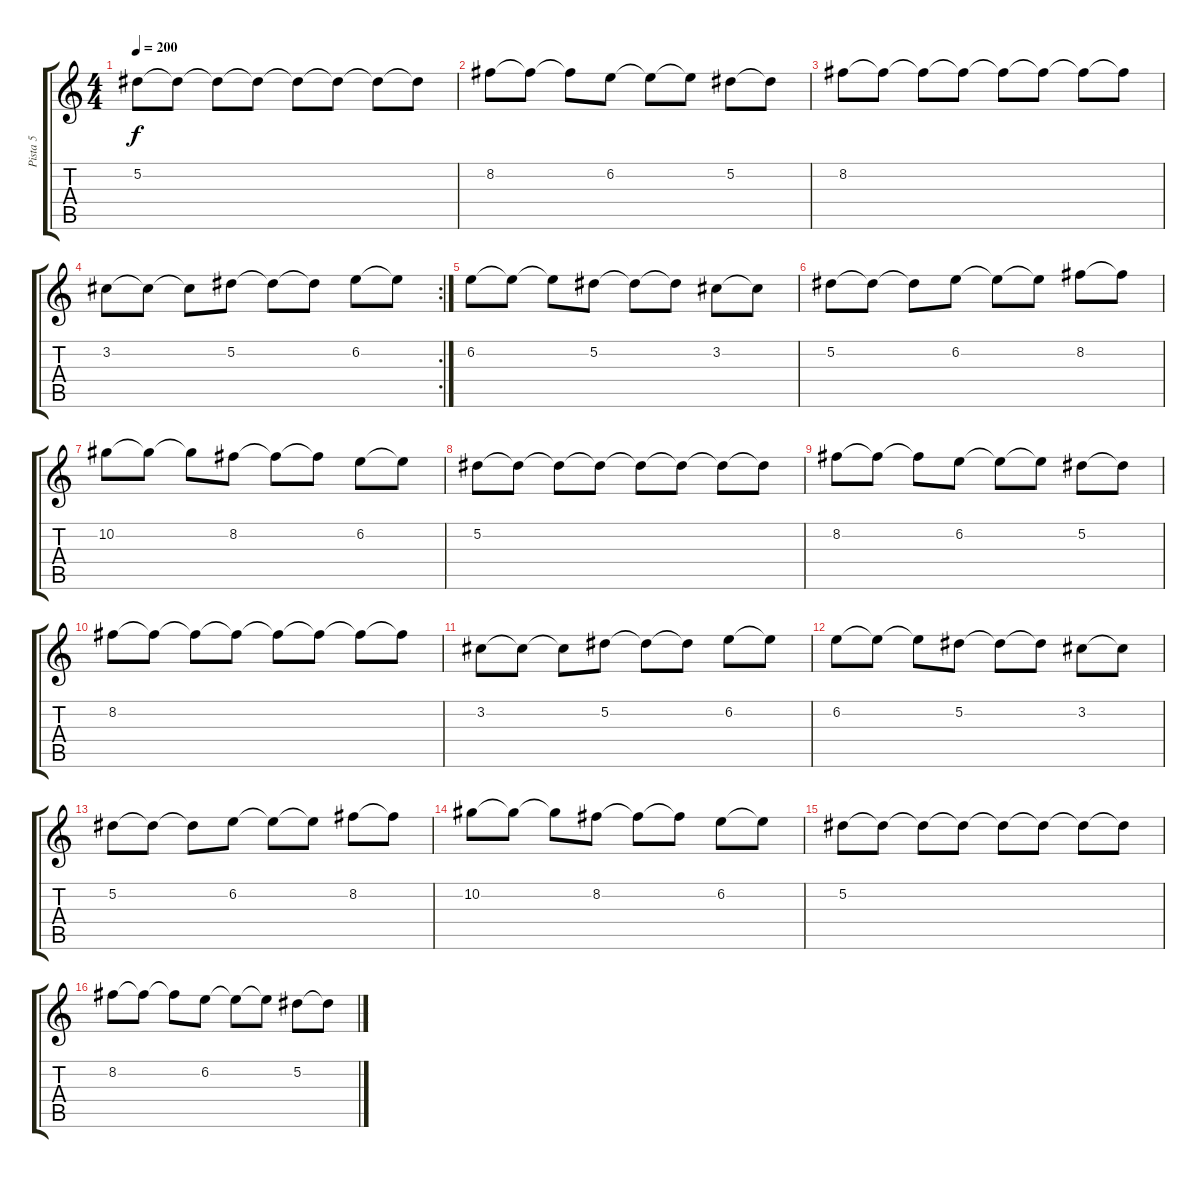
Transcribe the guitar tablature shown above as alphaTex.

\track ("Pista 5" "Pista 5") {instrument distortionguitar}
\staff {score tabs}
\tuning (Eb4 Bb3 Gb3 Db3 Ab2 Eb2) {hide}
\ts (4 4)
\tempo 200
\clef g2
\ks c
5.2.8{dy f} 5.2{t}.8 5.2{t}.8 5.2{t}.8 5.2{t}.8 5.2{t}.8 5.2{t}.8 5.2{t}.8 |
8.2.8 8.2{t}.8 8.2{t}.8 6.2.8 6.2{t}.8 6.2{t}.8 5.2.8 5.2{t}.8 |
8.2.8 8.2{t}.8 8.2{t}.8 8.2{t}.8 8.2{t}.8 8.2{t}.8 8.2{t}.8 8.2{t}.8 |
\rc 2
3.2.8 3.2{t}.8 3.2{t}.8 5.2.8 5.2{t}.8 5.2{t}.8 6.2.8 6.2{t}.8 |
6.2.8{volume 13} 6.2{t}.8 6.2{t}.8 5.2.8 5.2{t}.8 5.2{t}.8 3.2.8 3.2{t}.8 |
5.2.8 5.2{t}.8 5.2{t}.8 6.2.8 6.2{t}.8 6.2{t}.8 8.2.8 8.2{t}.8 |
10.2.8{volume 11} 10.2{t}.8 10.2{t}.8 8.2.8 8.2{t}.8 8.2{t}.8 6.2.8 6.2{t}.8 |
5.2.8 5.2{t}.8 5.2{t}.8 5.2{t}.8 5.2{t}.8 5.2{t}.8 5.2{t}.8 5.2{t}.8 |
8.2.8{volume 9} 8.2{t}.8 8.2{t}.8 6.2.8 6.2{t}.8 6.2{t}.8 5.2.8 5.2{t}.8 |
8.2.8 8.2{t}.8 8.2{t}.8 8.2{t}.8 8.2{t}.8 8.2{t}.8 8.2{t}.8 8.2{t}.8 |
3.2.8{volume 7} 3.2{t}.8 3.2{t}.8 5.2.8 5.2{t}.8 5.2{t}.8 6.2.8 6.2{t}.8 |
6.2.8 6.2{t}.8 6.2{t}.8 5.2.8 5.2{t}.8 5.2{t}.8 3.2.8 3.2{t}.8 |
5.2.8{volume 6} 5.2{t}.8 5.2{t}.8 6.2.8 6.2{t}.8 6.2{t}.8 8.2.8 8.2{t}.8 |
10.2.8 10.2{t}.8 10.2{t}.8 8.2.8 8.2{t}.8 8.2{t}.8 6.2.8 6.2{t}.8 |
5.2.8{volume 5} 5.2{t}.8 5.2{t}.8 5.2{t}.8 5.2{t}.8 5.2{t}.8 5.2{t}.8 5.2{t}.8 |
8.2.8 8.2{t}.8 8.2{t}.8 6.2.8 6.2{t}.8 6.2{t}.8 5.2.8 5.2{t}.8
